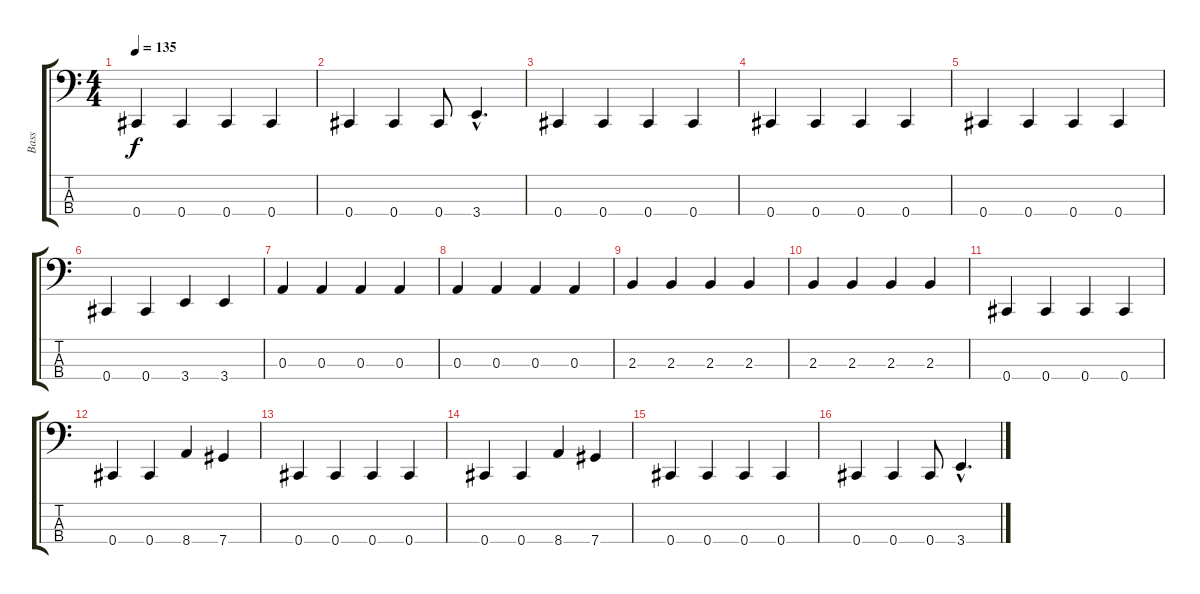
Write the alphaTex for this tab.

\track ("Bass" "Bass") {instrument electricbassfinger}
\staff {score tabs}
\tuning (G2 D2 A1 Db1) {hide}
\ts (4 4)
\tempo 135
\clef f4
\ks c
0.4.4{dy f} 0.4.4 0.4.4 0.4.4 |
0.4.4 0.4.4 0.4.8 3.4{hac}.4{d} |
0.4.4 0.4.4 0.4.4 0.4.4 |
0.4.4 0.4.4 0.4.4 0.4.4 |
0.4.4 0.4.4 0.4.4 0.4.4 |
0.4.4 0.4.4 3.4.4 3.4.4 |
0.3.4 0.3.4 0.3.4 0.3.4 |
0.3.4 0.3.4 0.3.4 0.3.4 |
2.3.4 2.3.4 2.3.4 2.3.4 |
2.3.4 2.3.4 2.3.4 2.3.4 |
0.4.4 0.4.4 0.4.4 0.4.4 |
0.4.4 0.4.4 8.4.4 7.4.4 |
0.4.4 0.4.4 0.4.4 0.4.4 |
0.4.4 0.4.4 8.4.4 7.4.4 |
0.4.4 0.4.4 0.4.4 0.4.4 |
0.4.4 0.4.4 0.4.8 3.4{hac}.4{d}
